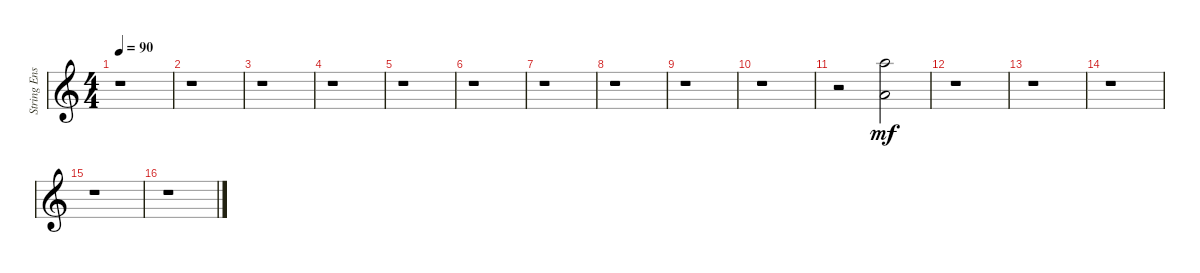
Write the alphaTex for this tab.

\track ("String Ensemble" "String Ens") {instrument stringensemble2}
\staff {score}
\tuning (E4 B3 G3 D3 A2 E2) {hide}
\ts (4 4)
\tempo 90
\clef g2
\ks c
r.1{dy mf} |
r.1 |
r.1 |
r.1 |
r.1 |
r.1 |
r.1 |
r.1 |
r.1 |
r.1 |
r.2 (17.1 19.4).2{volume 8} |
r.1 |
r.1 |
r.1 |
r.1 |
r.1
